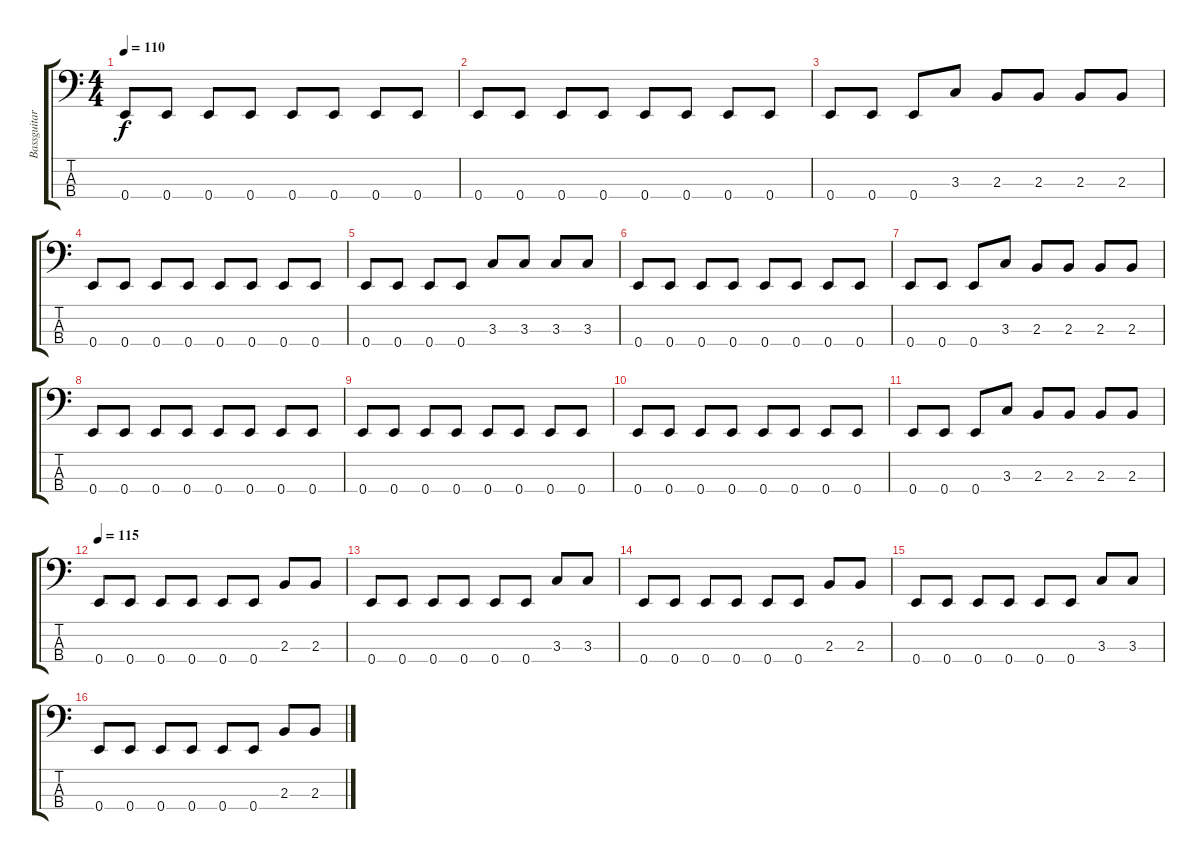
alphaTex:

\track ("Bassguitar" "Bassguitar") {instrument electricbassfinger}
\staff {score tabs}
\tuning (G2 D2 A1 E1) {hide}
\ts (4 4)
\tempo 110
\clef f4
\ks c
0.4.8{dy f} 0.4.8 0.4.8 0.4.8 0.4.8 0.4.8 0.4.8 0.4.8 |
0.4.8 0.4.8 0.4.8 0.4.8 0.4.8 0.4.8 0.4.8 0.4.8 |
0.4.8 0.4.8 0.4.8 3.3.8 2.3.8 2.3.8 2.3.8 2.3.8 |
0.4.8 0.4.8 0.4.8 0.4.8 0.4.8 0.4.8 0.4.8 0.4.8 |
0.4.8 0.4.8 0.4.8 0.4.8 3.3.8 3.3.8 3.3.8 3.3.8 |
0.4.8 0.4.8 0.4.8 0.4.8 0.4.8 0.4.8 0.4.8 0.4.8 |
0.4.8 0.4.8 0.4.8 3.3.8 2.3.8 2.3.8 2.3.8 2.3.8 |
0.4.8 0.4.8 0.4.8 0.4.8 0.4.8 0.4.8 0.4.8 0.4.8 |
0.4.8 0.4.8 0.4.8 0.4.8 0.4.8 0.4.8 0.4.8 0.4.8 |
0.4.8 0.4.8 0.4.8 0.4.8 0.4.8 0.4.8 0.4.8 0.4.8 |
0.4.8 0.4.8 0.4.8 3.3.8 2.3.8 2.3.8 2.3.8 2.3.8 |
\tempo 115
0.4.8 0.4.8 0.4.8 0.4.8 0.4.8 0.4.8 2.3.8 2.3.8 |
0.4.8 0.4.8 0.4.8 0.4.8 0.4.8 0.4.8 3.3.8 3.3.8 |
0.4.8 0.4.8 0.4.8 0.4.8 0.4.8 0.4.8 2.3.8 2.3.8 |
0.4.8 0.4.8 0.4.8 0.4.8 0.4.8 0.4.8 3.3.8 3.3.8 |
0.4.8 0.4.8 0.4.8 0.4.8 0.4.8 0.4.8 2.3.8 2.3.8
